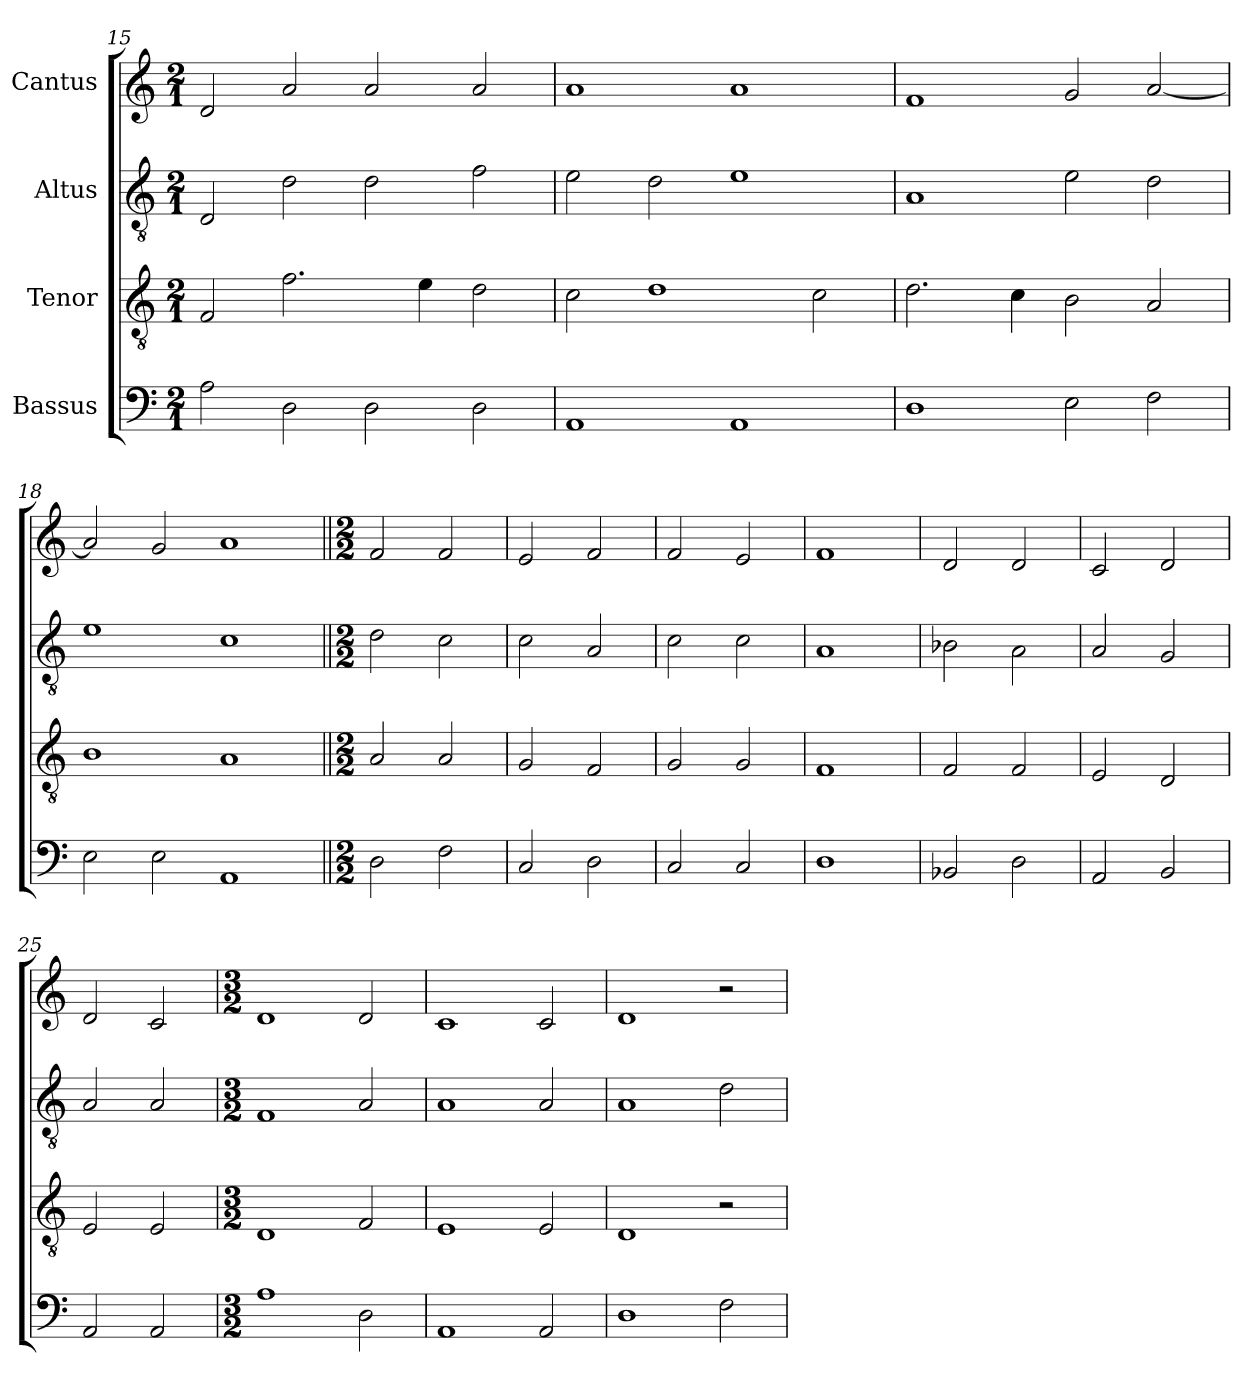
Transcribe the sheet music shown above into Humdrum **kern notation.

**kern	**kern	**kern	**kern
*part4	*part3	*part2	*part1
*staff4	*staff3	*staff2	*staff1
*I"Bassus	*I"Tenor	*I"Altus	*I"Cantus
*clefF4	*clefGv2	*clefGv2	*clefG2
*	*ITrd7c12	*ITrd7c12	*
*k[]	*k[]	*k[]	*k[]
*C:	*C:	*C:	*C:
*M2/1	*M2/1	*M2/1	*M2/1
=15	=15	=15	=15
2Ai\	2FFi/	2DDi/	2di/
2Di\	2.Fi\	2Di\	2ai/
2Di\	.	2Di\	2ai/
.	4Ei\	.	.
2Di\	2Di\	2Fi\	2ai/
=16	=16	=16	=16
1AAi	2Ci\	2Ei\	1ai
.	1Di	2Di\	.
1AAi	.	1Ei	1ai
.	2Ci\	.	.
=17	=17	=17	=17
1Di	2.Di\	1AAi	1fi
.	4Ci\	.	.
2Ei\	2BBi\	2Ei\	2gi/
2Fi\	2AAi/	2Di\	[<2ai/
!!LO:LB:g=z
=18	=18	=18	=18
2Ei\	1BBi	1Ei	2ai/]
2Ei\	.	.	2gi/
1AAi	1AAi	1Ci	1ai
=19||	=19||	=19||	=19||
*M2/2	*M2/2	*M2/2	*M2/2
2Di\	2AAi/	2Di\	2fi/
2Fi\	2AAi/	2Ci\	2fi/
=20	=20	=20	=20
2Ci/	2GGi/	2Ci\	2ei/
2Di\	2FFi/	2AAi/	2fi/
=21	=21	=21	=21
2Ci/	2GGi/	2Ci\	2fi/
2Ci/	2GGi/	2Ci\	2ei/
=22	=22	=22	=22
1Di	1FFi	1AAi	1fi
=23	=23	=23	=23
2BB-Xi/	2FFi/	2BB-Xi\	2di/
2Di\	2FFi/	2AAi\	2di/
=24	=24	=24	=24
2AAi/	2EEi/	2AAi/	2ci/
2BBi/	2DDi/	2GGi/	2di/
=25	=25	=25	=25
2AAi/	2EEi/	2AAi/	2di/
2AAi/	2EEi/	2AAi/	2ci/
=26	=26	=26	=26
*M3/2	*M3/2	*M3/2	*M3/2
1Ai	1DDi	1FFi	1di
2Di\	2FFi/	2AAi/	2di/
!!LO:LB:g=z
=27	=27	=27	=27
1AAi	1EEi	1AAi	1ci
2AAi/	2EEi/	2AAi/	2ci/
=28	=28	=28	=28
1Di	1DDi	1AAi	1di
2Fi\	2r	2Di\	2r
=	=	=	=
*-	*-	*-	*-
